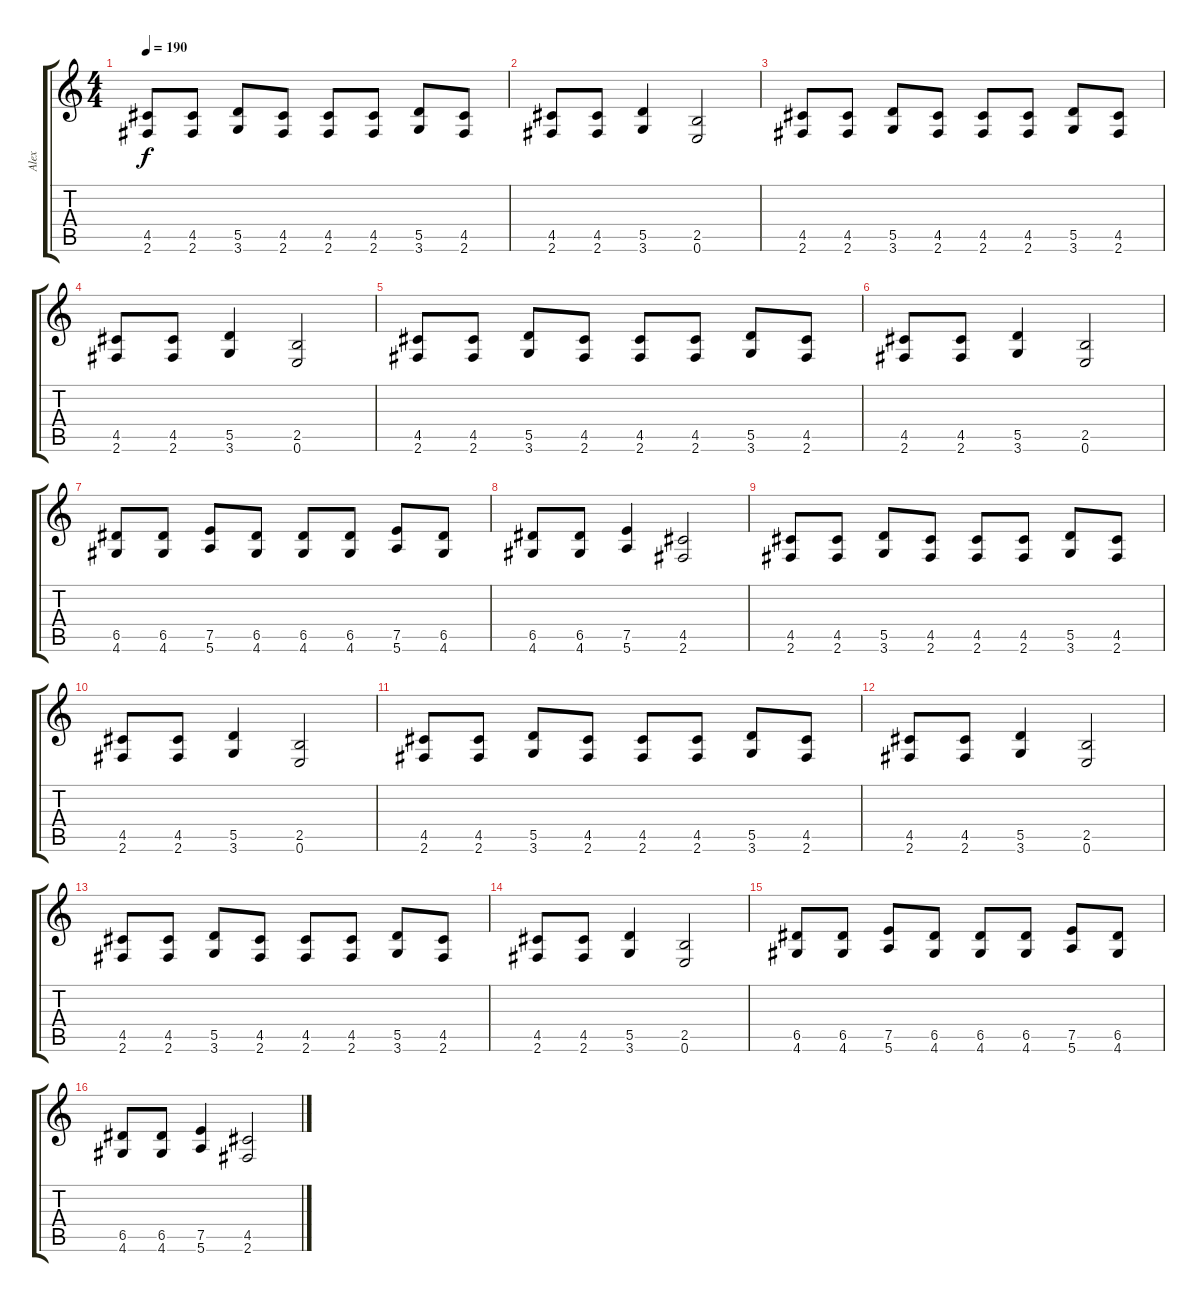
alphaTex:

\track ("Alex" "Alex") {instrument overdrivenguitar}
\staff {score tabs}
\tuning (E4 B3 G3 D3 A2 E2) {hide}
\ts (4 4)
\tempo 190
\clef g2
\ks c
(4.5 2.6).8{dy f} (4.5 2.6).8 (5.5 3.6).8 (4.5 2.6).8 (4.5 2.6).8 (4.5 2.6).8 (5.5 3.6).8 (4.5 2.6).8 |
(4.5 2.6).8 (4.5 2.6).8 (5.5 3.6).4 (2.5 0.6).2 |
(4.5 2.6).8{volume 8} (4.5 2.6).8 (5.5 3.6).8 (4.5 2.6).8 (4.5 2.6).8 (4.5 2.6).8 (5.5 3.6).8 (4.5 2.6).8 |
(4.5 2.6).8 (4.5 2.6).8 (5.5 3.6).4 (2.5 0.6).2 |
(4.5 2.6).8 (4.5 2.6).8 (5.5 3.6).8 (4.5 2.6).8 (4.5 2.6).8 (4.5 2.6).8 (5.5 3.6).8 (4.5 2.6).8 |
(4.5 2.6).8 (4.5 2.6).8 (5.5 3.6).4 (2.5 0.6).2 |
(6.5 4.6).8 (6.5 4.6).8 (7.5 5.6).8 (6.5 4.6).8 (6.5 4.6).8 (6.5 4.6).8 (7.5 5.6).8 (6.5 4.6).8 |
(6.5 4.6).8 (6.5 4.6).8 (7.5 5.6).4 (4.5 2.6).2 |
(4.5 2.6).8 (4.5 2.6).8 (5.5 3.6).8 (4.5 2.6).8 (4.5 2.6).8 (4.5 2.6).8 (5.5 3.6).8 (4.5 2.6).8 |
(4.5 2.6).8 (4.5 2.6).8 (5.5 3.6).4 (2.5 0.6).2 |
(4.5 2.6).8 (4.5 2.6).8 (5.5 3.6).8 (4.5 2.6).8 (4.5 2.6).8 (4.5 2.6).8 (5.5 3.6).8 (4.5 2.6).8 |
(4.5 2.6).8 (4.5 2.6).8 (5.5 3.6).4 (2.5 0.6).2 |
(4.5 2.6).8 (4.5 2.6).8 (5.5 3.6).8 (4.5 2.6).8 (4.5 2.6).8 (4.5 2.6).8 (5.5 3.6).8 (4.5 2.6).8 |
(4.5 2.6).8 (4.5 2.6).8 (5.5 3.6).4 (2.5 0.6).2 |
(6.5 4.6).8 (6.5 4.6).8 (7.5 5.6).8 (6.5 4.6).8 (6.5 4.6).8 (6.5 4.6).8 (7.5 5.6).8 (6.5 4.6).8 |
(6.5 4.6).8 (6.5 4.6).8 (7.5 5.6).4 (4.5 2.6).2
